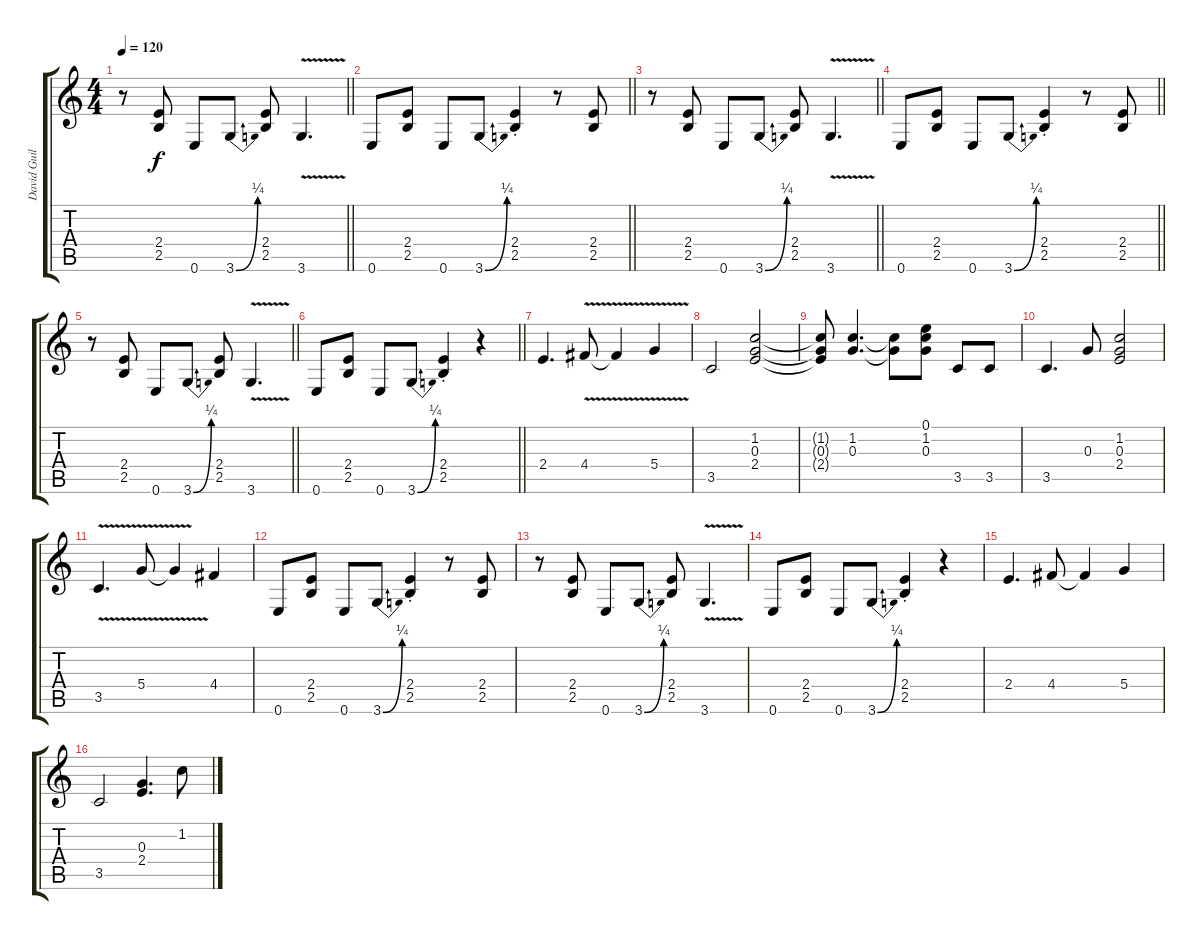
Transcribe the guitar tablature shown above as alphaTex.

\track ("David Guilmour" "David Guil") {instrument electricguitarjazz}
\staff {score tabs}
\tuning (E4 B3 G3 D3 A2 E2) {hide}
\ts (4 4)
\tempo 120
\clef g2
\barLineRight lightlight
\ks c
r.8{dy f} (2.4 2.5).8 0.6.8 3.6{be (bend 0 0 60 1)}.8 (2.4 2.5).8 3.6{v}.4{d} |
\barLineRight lightlight
0.6.8 (2.4 2.5).8 0.6.8 3.6{be (bend 0 0 60 1)}.8 (2.4{st} 2.5{st}).4 r.8 (2.4 2.5).8 |
\barLineRight lightlight
r.8 (2.4 2.5).8 0.6.8 3.6{be (bend 0 0 60 1)}.8 (2.4 2.5).8 3.6{v}.4{d} |
\barLineRight lightlight
0.6.8 (2.4 2.5).8 0.6.8 3.6{be (bend 0 0 60 1)}.8 (2.4{st} 2.5{st}).4 r.8 (2.4 2.5).8 |
\barLineRight lightlight
r.8 (2.4 2.5).8 0.6.8 3.6{be (bend 0 0 60 1)}.8 (2.4 2.5).8 3.6{v}.4{d} |
\barLineRight lightlight
0.6.8 (2.4 2.5).8 0.6.8 3.6{be (bend 0 0 60 1)}.8 (2.4{st} 2.5{st}).4 r.4 |
2.4.4{d} 4.4{v}.8 4.4{t}.4 5.4{v}.4 |
3.5.2 (1.2 0.3 2.4).2 |
(1.2{t} 0.3{t} 2.4{t}).8 (1.2 0.3).4{d} (1.2{t} 0.3{t}).8 (0.1 1.2 0.3).8 3.5.8 3.5.8 |
3.5.4{d} 0.3.8 (1.2 0.3 2.4).2 |
3.5{v}.4{d} 5.4{v}.8 5.4{t}.4 4.4.4 |
0.6.8 (2.4 2.5).8 0.6.8 3.6{be (bend 0 0 60 1)}.8 (2.4{st} 2.5{st}).4 r.8 (2.4 2.5).8 |
r.8 (2.4 2.5).8 0.6.8 3.6{be (bend 0 0 60 1)}.8 (2.4 2.5).8 3.6{v}.4{d} |
0.6.8 (2.4 2.5).8 0.6.8 3.6{be (bend 0 0 60 1)}.8 (2.4{st} 2.5{st}).4 r.4 |
2.4.4{d} 4.4.8 4.4{t}.4 5.4.4 |
3.5.2 (0.3 2.4).4{d} 1.2.8
